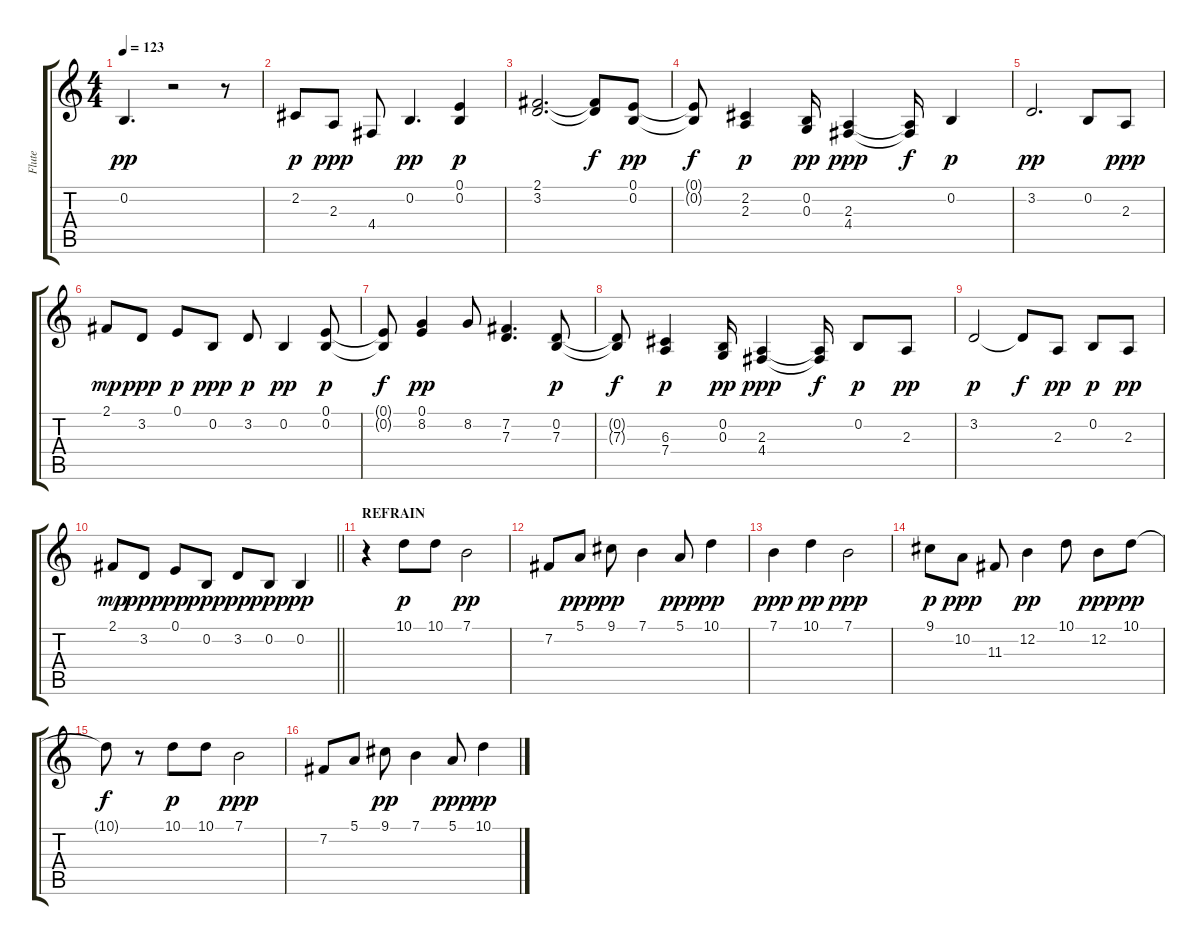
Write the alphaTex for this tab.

\track ("Flute" "Flute") {instrument flute}
\staff {score tabs}
\tuning (E4 B3 G3 D3 A2 E2) {hide}
\ts (4 4)
\tempo 123
\clef g2
\ks c
0.2.4{d dy pp} r.2 r.8 |
2.2.8{dy p} 2.3.8{dy ppp} 4.4.8 0.2.4{d dy pp} (0.1 0.2).4{dy p} |
(2.1 3.2).2{d} (2.1{t} 3.2{t}).8{dy f} (0.1 0.2).8{dy pp} |
(0.1{t} 0.2{t}).8{dy f} (2.2 2.3).4{dy p} (0.2 0.3).16{dy pp} (2.3 4.4).4{dy ppp} (2.3{t} 4.4{t}).16{dy f} 0.2.4{dy p} |
3.2.2{d dy pp} 0.2.8 2.3.8{dy ppp} |
2.1.8{dy mp} 3.2.8{dy ppp} 0.1.8{dy p} 0.2.8{dy ppp} 3.2.8{dy p} 0.2.4{dy pp} (0.1 0.2).8{dy p} |
(0.1{t} 0.2{t}).8{dy f} (0.1 8.2).4{dy pp} 8.2.8 (7.2 7.3).4{d} (0.2 7.3).8{dy p} |
(0.2{t} 7.3{t}).8{dy f} (6.3 7.4).4{dy p} (0.2 0.3).16{dy pp} (2.3 4.4).4{dy ppp} (2.3{t} 4.4{t}).16{dy f} 0.2.8{dy p} 2.3.8{dy pp} |
3.2.2{dy p} 3.2{t}.8{dy f} 2.3.8{dy pp} 0.2.8{dy p} 2.3.8{dy pp} |
\barLineRight lightlight
2.1.8{dy mp} 3.2.8{dy ppp} 0.1.8{dy pp} 0.2.8{dy ppp} 3.2.8{dy pp} 0.2.8{dy ppp} 0.2.4{dy pp} |
\section ("" "REFRAIN")
r.4 10.1.8{dy p} 10.1.8 7.1.2{dy pp} |
7.2.8 5.1.8{dy ppp} 9.1.8{dy pp} 7.1.4 5.1.8{dy ppp} 10.1.4{dy pp} |
7.1.4{dy ppp} 10.1.4{dy pp} 7.1.2{dy ppp} |
9.1.8{dy p} 10.2.8{dy ppp} 11.3.8 12.2.4{dy pp} 10.1.8 12.2.8{dy ppp} 10.1.8{dy pp} |
10.1{t}.8{dy f} r.8 10.1.8{dy p} 10.1.8 7.1.2{dy ppp} |
7.2.8 5.1.8 9.1.8{dy pp} 7.1.4 5.1.8{dy ppp} 10.1.4{dy pp}
